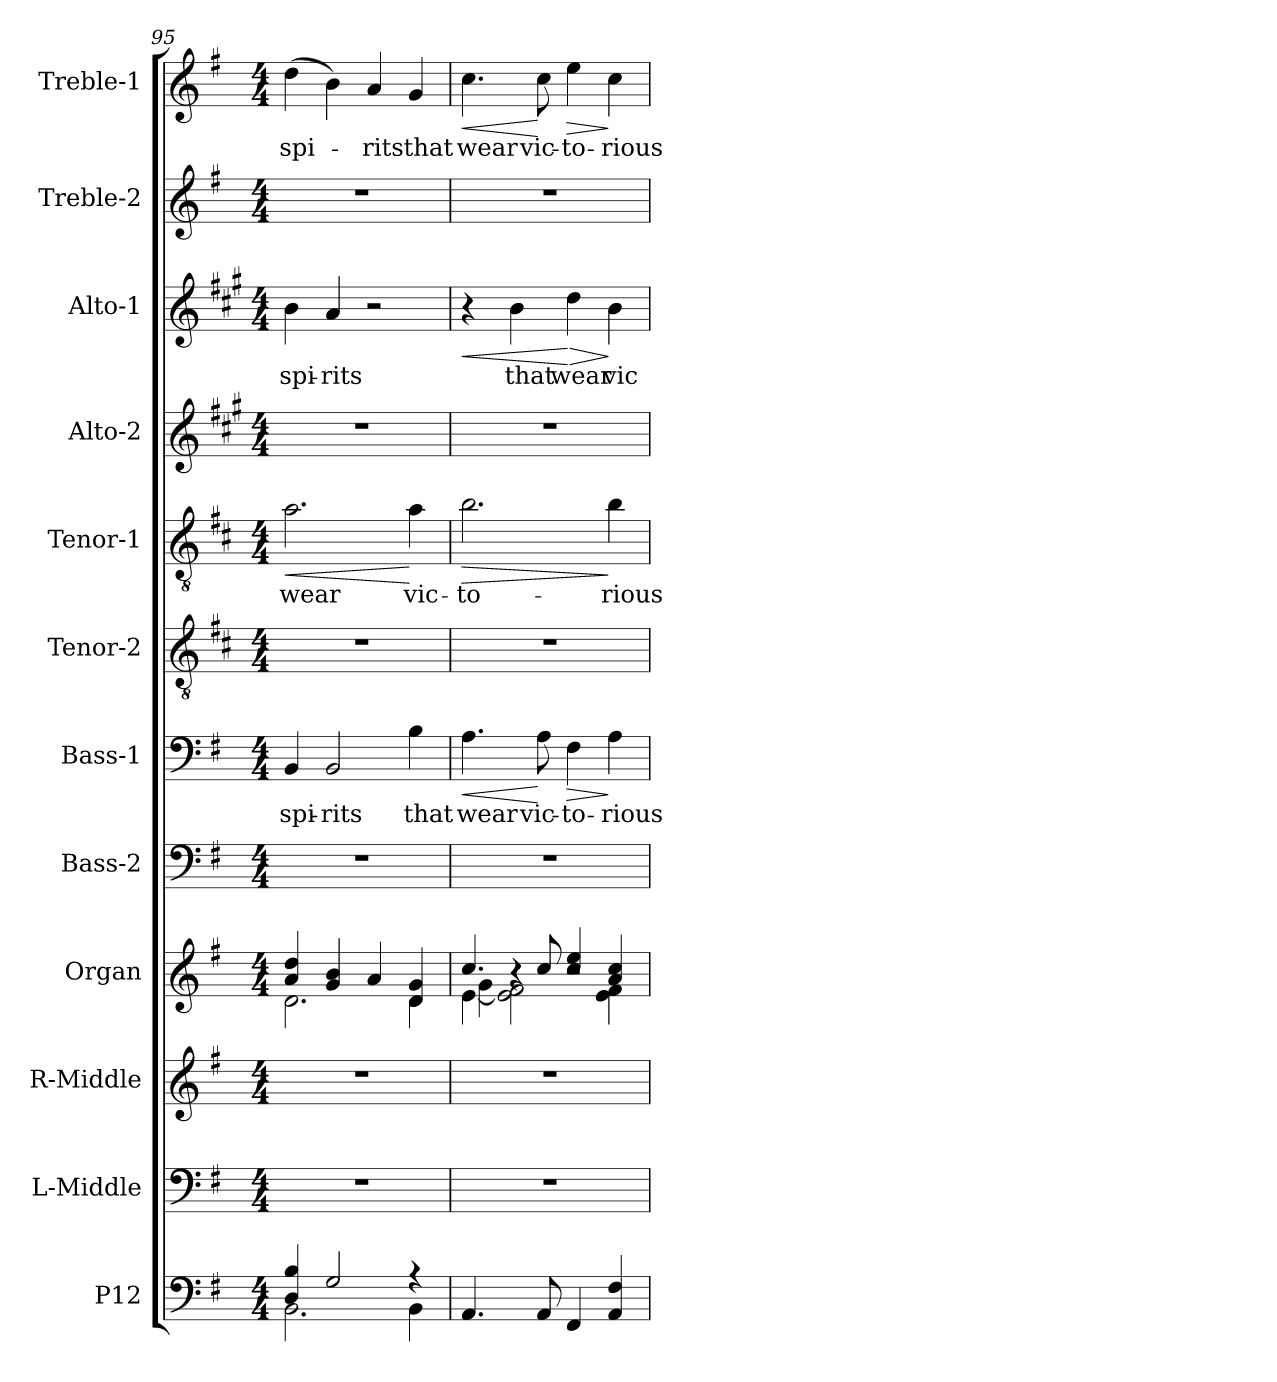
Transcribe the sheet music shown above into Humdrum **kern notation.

**kern	**kern	**kern	**kern	**kern	**kern	**text	**dynam	**kern	**kern	**text	**dynam	**kern	**kern	**text	**dynam	**kern	**kern	**text	**dynam
*part12	*part11	*part10	*part9	*part8	*part7	*part7	*part7	*part6	*part5	*part5	*part5	*part4	*part3	*part3	*part3	*part2	*part1	*part1	*part1
*staff12	*staff11	*staff10	*staff9	*staff8	*staff7	*staff7	*staff7	*staff6	*staff5	*staff5	*staff5	*staff4	*staff3	*staff3	*staff3	*staff2	*staff1	*staff1	*staff1
*I"P12	*I"L-Middle	*I"R-Middle	*I"Organ	*I"Bass-2	*I"Bass-1	*	*	*I"Tenor-2	*I"Tenor-1	*	*	*I"Alto-2	*I"Alto-1	*	*	*I"Treble-2	*I"Treble-1	*	*
*	*I'L-M	*	*	*I'B2:	*I'B:	*	*	*I'T2:	*I'T:	*	*	*I'A2:	*I'A:	*	*	*	*	*	*
*clefF4	*clefF4	*clefG2	*clefG2	*clefF4	*clefF4	*	*	*clefGv2	*clefGv2	*	*	*clefG2	*clefG2	*	*	*clefG2	*clefG2	*	*
*	*	*	*	*	*	*	*	*ITrd4c7	*ITrd4c7	*	*	*ITrd1c2	*ITrd1c2	*	*	*ITrd-7c-12	*ITrd-7c-12	*	*
*k[f#]	*k[f#]	*k[f#]	*k[f#]	*k[f#]	*k[f#]	*	*	*k[f#]	*k[f#]	*	*	*k[f#]	*k[f#]	*	*	*k[f#]	*k[f#]	*	*
*G:	*G:	*G:	*G:	*G:	*G:	*	*	*G:	*G:	*	*	*G:	*G:	*	*	*G:	*G:	*	*
*M4/4	*M4/4	*M4/4	*M4/4	*M4/4	*M4/4	*	*	*M4/4	*M4/4	*	*	*M4/4	*M4/4	*	*	*M4/4	*M4/4	*	*
=95	=95	=95	=95	=95	=95	=95	=95	=95	=95	=95	=95	=95	=95	=95	=95	=95	=95	=95	=95
*^	*	*	*^	*	*	*	*	*	*	*	*	*	*	*	*	*	*	*	*
!	!	!	!	!	!	!	!	!LO:LY:b:color=#000000	!	!	!	!	!	!	!	!	!	!	!	!	!
!	!	!	!	!	!	!	!	!	!	!	!	!LO:LY:b:color=#000000	!LO:HP:b	!	!	!	!	!	!	!	!
!	!	!	!	!	!	!	!	!	!	!	!	!	!	!	!	!LO:LY:b:color=#000000	!	!	!	!	!
!	!	!	!	!	!	!	!	!	!	!	!	!	!	!	!	!	!	!	!	!LO:LY:b:color=#000000	!
4Di/ 4Bi	2.BBi\	1r	1r	4ai/ 4ddi	2.di\	1r	4BBi/	spi-	.	1r	2.di\	wear	<	1r	4ai\	spi-	.	1r	(4dddi\	spi-	.
!	!	!	!	!	!	!	!	!LO:LY:b:color=#000000	!	!	!	!	!	!	!	!	!	!	!	!	!
!	!	!	!	!	!	!	!	!	!	!	!	!	!	!	!	!LO:LY:b:color=#000000	!	!	!	!	!
2Gi/	.	.	.	4gi/ 4bi	.	.	2BBi/	-rits	.	.	.	.	.	.	4gi/	-rits	.	.	4bbi\)	.	.
!	!	!	!	!	!	!	!	!	!	!	!	!	!	!	!	!	!	!	!	!LO:LY:b:color=#000000	!
.	.	.	.	4ai/	.	.	.	.	.	.	.	.	.	.	2r	.	.	.	4aai/	-rits	.
!	!	!	!	!	!	!	!	!LO:LY:b:color=#000000	!	!	!	!	!	!	!	!	!	!	!	!	!
!	!	!	!	!	!	!	!	!	!	!	!	!LO:LY:b:color=#000000	!	!	!	!	!	!	!	!	!
!	!	!	!	!	!	!	!	!	!	!	!	!	!	!	!	!	!	!	!	!LO:LY:b:color=#000000	!
4r	4BBi\	.	.	4di/ 4gi	4di\	.	4Bi\	that	.	.	4di\	vic-	[	.	.	.	.	.	4ggi/	that	.
*v	*v	*	*	*	*	*	*	*	*	*	*	*	*	*	*	*	*	*	*	*	*
=96	=96	=96	=96	=96	=96	=96	=96	=96	=96	=96	=96	=96	=96	=96	=96	=96	=96	=96	=96	=96
*	*	*	*	*^	*	*	*	*	*	*	*	*	*	*	*	*	*	*	*	*
*^	*	*	*	*	*	*	*	*	*	*	*	*	*	*	*	*	*	*	*	*	*
!	!	!	!	!	!	!	!	!	!LO:LY:b:color=#000000	!LO:HP:b	!	!	!	!	!	!	!	!	!	!	!	!
*v	*v	*	*	*	*	*	*	*	*	*	*	*	*	*	*	*	*	*	*	*	*	*
*^	*	*	*	*	*	*	*	*	*	*	*	*	*	*	*	*	*	*	*	*	*
!	!	!	!	!	!	!	!	!	!	!	!	!	!LO:LY:b:color=#000000	!LO:HP:b	!	!	!	!LO:HP:b	!	!	!	!
*v	*v	*	*	*	*	*	*	*	*	*	*	*	*	*	*	*	*	*	*	*	*	*
*^	*	*	*	*	*	*	*	*	*	*	*	*	*	*	*	*	*	*	*	*	*
!	!	!	!	!	!	!	!	!	!	!	!	!	!	!	!	!	!	!	!	!	!LO:LY:b:color=#000000	!LO:HP:b
*v	*v	*	*	*	*	*	*	*	*	*	*	*	*	*	*	*	*	*	*	*	*	*
4.AAi/	1r	1r	4.cci/	[4ei\	4gi\	1r	4.Ai\	wear	<	1r	2.ei\	-to-	>	1r	4r	.	<	1r	4.ccci\	wear	<
!	!	!	!	!	!	!	!	!	!	!	!	!	!	!	!	!LO:LY:b:color=#000000	!	!	!	!	!
.	.	.	.	2ei\] 2f#i	4r	.	.	.	.	.	.	.	.	.	4ai\	that	.	.	.	.	.
!	!	!	!	!	!	!	!	!LO:LY:b:color=#000000	!	!	!	!	!	!	!	!	!	!	!	!	!
!	!	!	!	!	!	!	!	!	!	!	!	!	!	!	!	!	!	!	!	!LO:LY:b:color=#000000	!
8AAi/	.	.	8cci/	.	.	.	8Ai\	vic-	[	.	.	.	.	.	.	.	.	.	8ccci\	vic-	[
!	!	!	!	!	!	!	!	!LO:LY:b:color=#000000	!LO:HP:b	!	!	!	!	!	!	!	!	!	!	!	!
!	!	!	!	!	!	!	!	!	!	!	!	!	!	!	!	!LO:LY:b:color=#000000	!LO:HP:n=1:b	!	!	!	!
!	!	!	!	!	!	!	!	!	!	!	!	!	!	!	!	!	!	!	!	!LO:LY:b:color=#000000	!LO:HP:b
4FF#i/	.	.	4cci/ 4eei	.	2r	.	4F#i\	-to-	>	.	.	.	.	.	4cci\	wear	[ >	.	4eeei\	-to-	>
!	!	!	!	!	!	!	!	!LO:LY:b:color=#000000	!	!	!	!	!	!	!	!	!	!	!	!	!
!	!	!	!	!	!	!	!	!	!	!	!	!LO:LY:b:color=#000000	!	!	!	!	!	!	!	!	!
!	!	!	!	!	!	!	!	!	!	!	!	!	!	!	!	!LO:LY:b:color=#000000	!	!	!	!	!
!	!	!	!	!	!	!	!	!	!	!	!	!	!	!	!	!	!	!	!	!LO:LY:b:color=#000000	!
4AAi/ 4F#i	.	.	4ai/ 4cci	4ei\ 4f#i	.	.	4Ai\	-rious	]	.	4ei\	-rious	]	.	4ai\	vic-	]	.	4ccci\	-rious	]
*	*	*	*v	*v	*v	*	*	*	*	*	*	*	*	*	*	*	*	*	*	*	*
=	=	=	=	=	=	=	=	=	=	=	=	=	=	=	=	=	=	=	=
*-	*-	*-	*-	*-	*-	*-	*-	*-	*-	*-	*-	*-	*-	*-	*-	*-	*-	*-	*-
